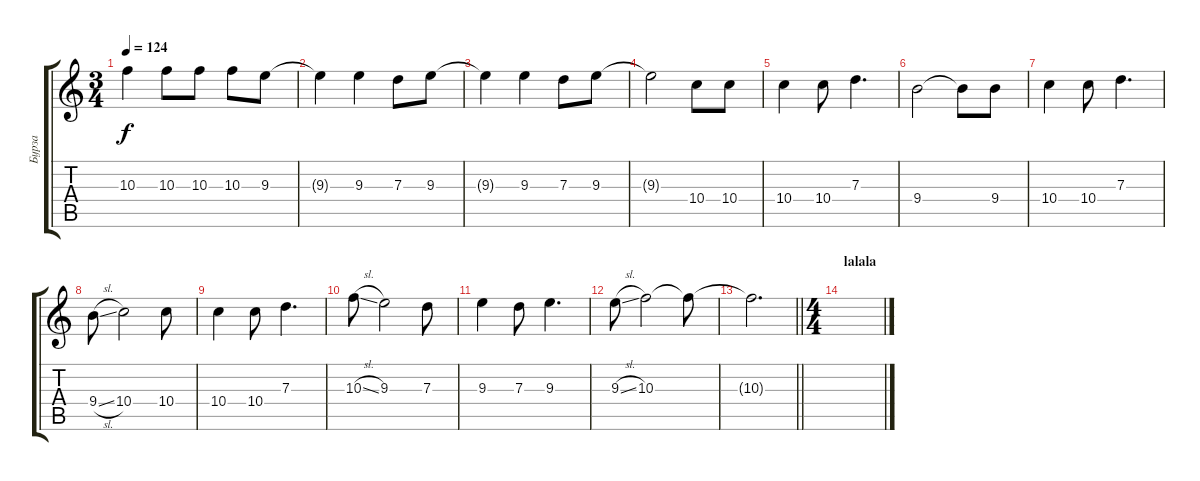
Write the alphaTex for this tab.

\track ("Бурза" "Бурза") {instrument overdrivenguitar}
\staff {score tabs}
\tuning (E4 B3 G3 D3 A2 E2) {hide}
\ts (3 4)
\tempo 124
\clef g2
\ks c
10.3.4{dy f} 10.3.8 10.3.8 10.3.8 9.3.8 |
9.3{t}.4 9.3.4 7.3.8 9.3.8 |
9.3{t}.4 9.3.4 7.3.8 9.3.8 |
9.3{t}.2 10.4.8 10.4.8 |
10.4.4 10.4.8 7.3.4{d} |
9.4.2 9.4{t}.8 9.4.8 |
10.4.4 10.4.8 7.3.4{d} |
9.4{sl}.8 10.4.2 10.4.8 |
10.4.4 10.4.8 7.3.4{d} |
10.3{sl}.8 9.3.2 7.3.8 |
9.3.4 7.3.8 9.3.4{d} |
9.3{sl}.8 10.3.2 10.3{t}.8 |
\barLineRight lightlight
10.3{t}.2{d} |
\ts (4 4)
\section ("" "lalala")
